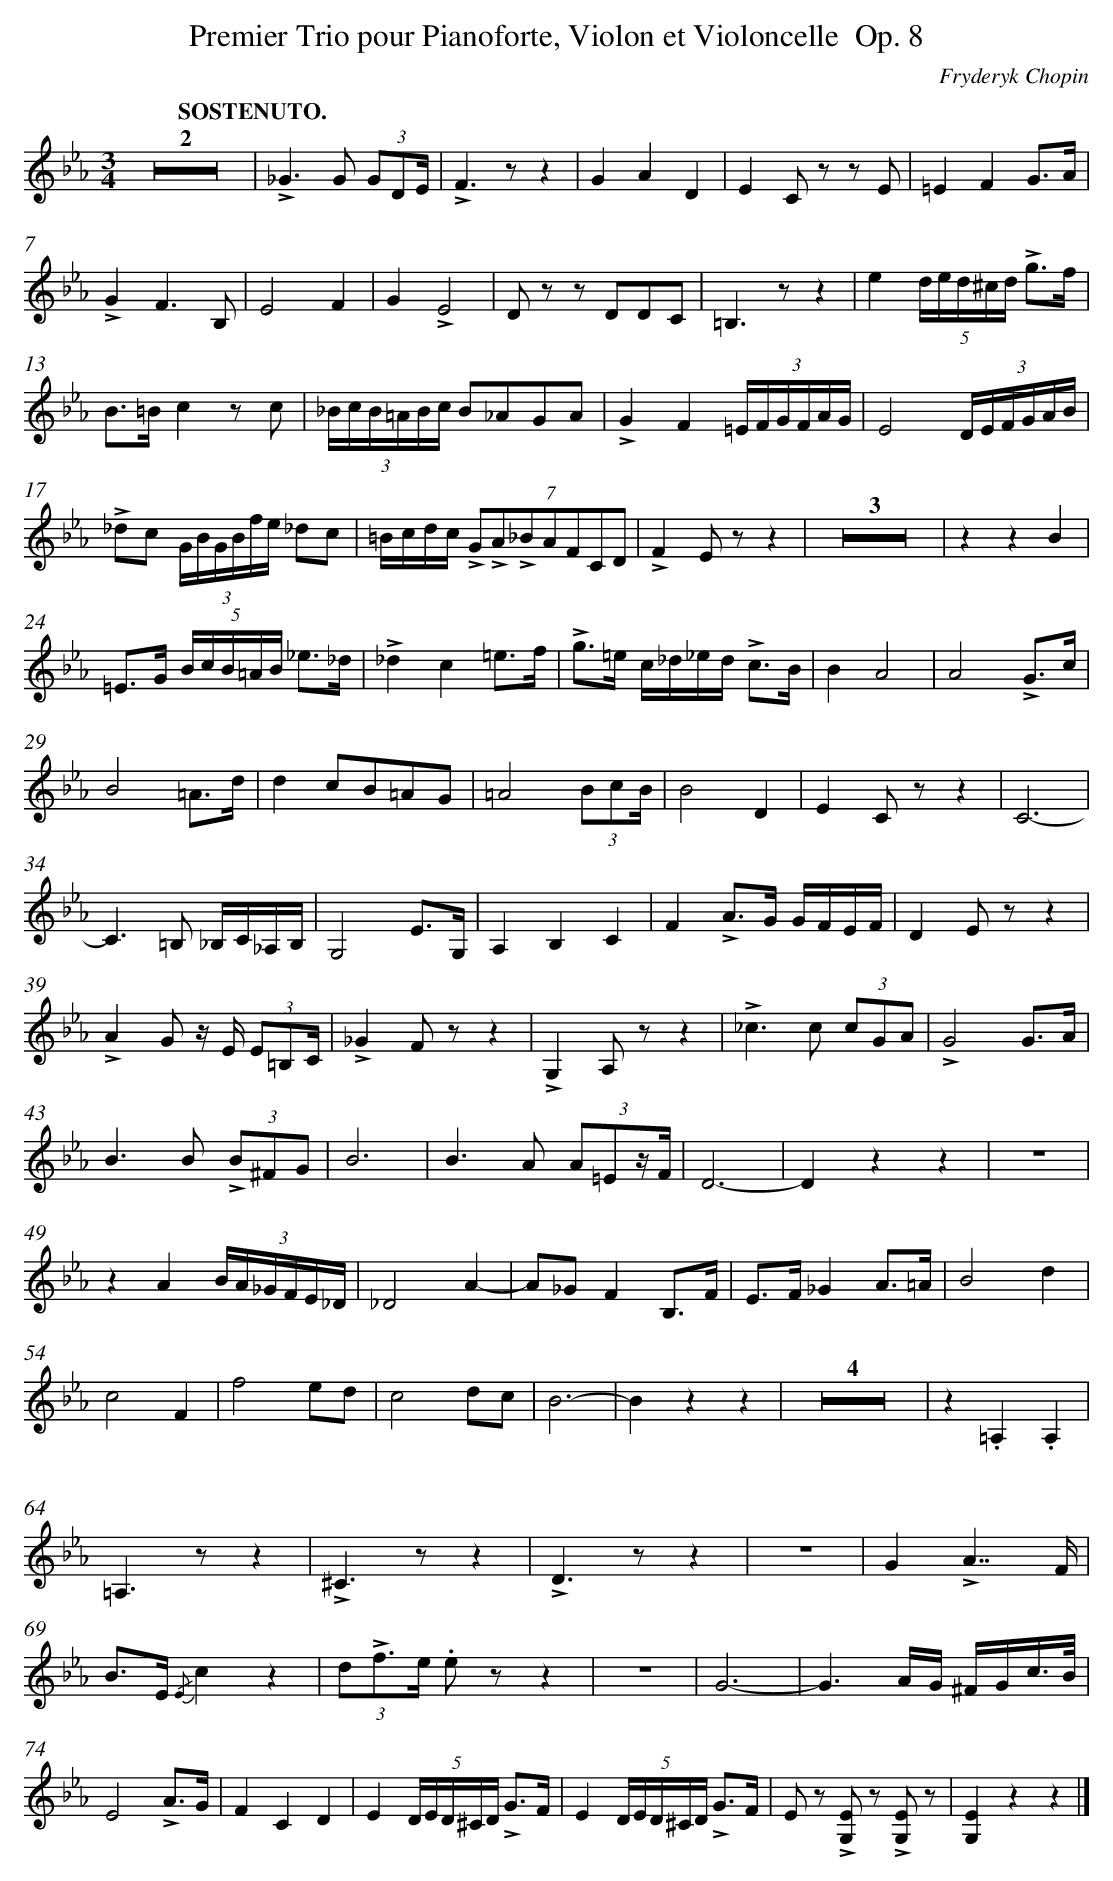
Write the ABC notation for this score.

X:1
T: Premier Trio pour Pianoforte, Violon et Violoncelle	 Op. 8
C: Fryderyk Chopin
L: 1/8
M: 3/4
Q: "SOSTENUTO."
K: Eb clef=treble
Z2 |
!accent!_G2>G2 (3GDE/ |
!accent!F2>z2z2 |
G2A2D2 |
E2C z z E |
=E2F2G3/A/ |
!accent!G2F3B, |
E4F2 |
G2!accent!E4 |
D z z DDC |
=B,2>z2z2 |
e2(5:4:5d/e/d/^c/d/ !accent!g3/f/ |
B>=Bc2z c |
(3:2:6_B/c/B/=A/B/c/ B_AGA |
!accent!G2F2(3:2:6=E/F/G/F/A/G/ |
E4(3:2:6D/E/F/G/A/B/ |
!accent!_dc (3:2:6G/B/G/B/f/e/ _dc |
=B/c/d/c/ (7:4:7!accent!G!accent!A!accent!_BAFCD |
!accent!F2E zz2 |
Z3 |
z2z2B2 |
=E>G (5:4:5B/c/B/=A/B/ _e3/_d/ |
!accent!_d2c2=e3/f/ |
!accent!g>=e c/_d/_e/d< !accent!cB/ |
B2A4 |
A4!accent!G3/c/ |
B4=A3/d/ |
d2cB=AG |
=A4(3BcB/ |
B4D2 |
E2C zz2 |
C6- |
C2>=B,2 _B,/C/_A,/B,/ |
G,4E3/G,/ |
A,2B,2C2 |
F2!accent!A>G G/F/E/F/ |
D2E zz2 |
!accent!A2G z/ E/ (3E=B,C/ |
!accent!_G2F zz2 |
!accent!G,2A, zz2 |
!accent!_c2>c2 (3cGA |
!accent!G4G3/A/ |
B2>B2 (3!accent!B^FG |
B6 |
B2>A2 (3:2:4A=Ez/F/ |
D6- |
D2z2z2 |
z6 |
z2A2(3:2:6B/A/_G/F/E/_D/ |
_D4A2- |
A_GF2B,3/F/ |
E>F_G2A3/=A/ |
B4d2 |
c4F2 |
f4ed |
c4dc |
B6- |
B2z2z2 |
Z4 |
z2.=A,2.A,2 |
=A,2>z2z2 |
!accent!^C2>z2z2 |
!accent!D2>z2z2 |
z6 |
G2!accent!A7/F/ |
B>E {/E}c2z2 |
(3d!accent!f>e .e zz2 |
z6 |
G6- |
G3A/G/ ^F/G/c3//B// |
E4!accent!A3/G/ |
F2C2D2 |
E2(5:4:5D/E/D/^C/D/ !accent!G3/F/ |
E2(5:4:5D/E/D/^C/D/ !accent!G3/F/ |
E z !accent![EG,] z !accent![EG,] z |
[E2G,2]z2z2 |]
